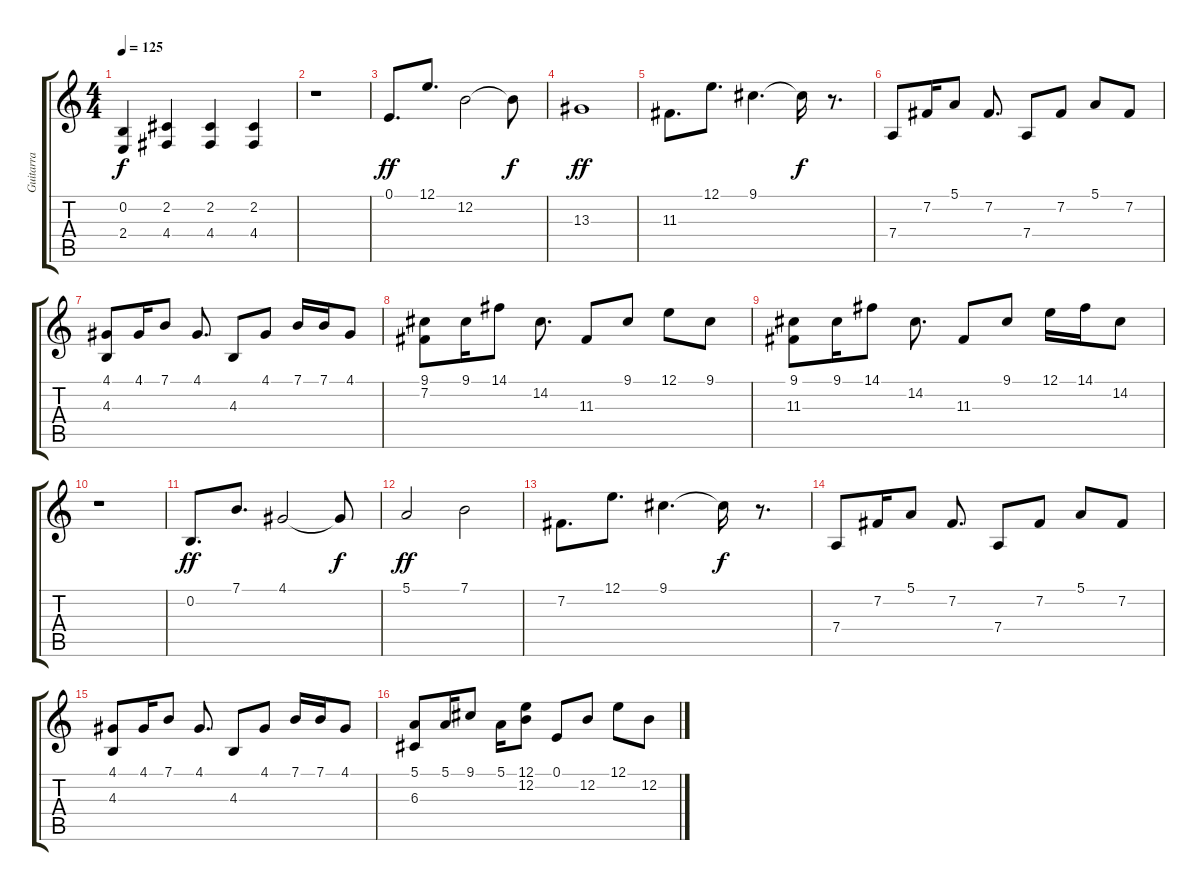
\track ("Guitarra" "Guitarra") {instrument stringensemble1}
\staff {score tabs}
\tuning (E4 B3 G3 D3 A2 E2) {hide}
\ts (4 4)
\tempo 125
\clef g2
\ks c
(0.2 2.4).4{dy f} (2.2 4.4).4 (2.2 4.4).4 (2.2 4.4).4 |
r.1 |
0.1.8{d dy ff instrument electricguitarclean} 12.1.8{d} 12.2.2 12.2{t}.8{dy f} |
13.3.1{dy ff} |
11.3.8{d} 12.1.8{d} 9.1.4{d} 9.1{t}.16{dy f} r.8{d} |
7.4.8 7.2.16 5.1.8 7.2.8{d} 7.4.8 7.2.8 5.1.8 7.2.8 |
(4.1 4.3).8 4.1.16 7.1.8 4.1.8{d} 4.3.8 4.1.8 7.1.16 7.1.16 4.1.8 |
(9.1 7.2).8 9.1.16 14.1.8 14.2.8{d} 11.3.8 9.1.8 12.1.8 9.1.8 |
(9.1 11.3).8 9.1.16 14.1.8 14.2.8{d} 11.3.8 9.1.8 12.1.16 14.1.16 14.2.8 |
r.1 |
0.2.8{d dy ff} 7.1.8{d} 4.1.2 4.1{t}.8{dy f} |
5.1.2{dy ff} 7.1.2 |
7.2.8{d} 12.1.8{d} 9.1.4{d} 9.1{t}.16{dy f} r.8{d} |
7.4.8 7.2.16 5.1.8 7.2.8{d} 7.4.8 7.2.8 5.1.8 7.2.8 |
(4.1 4.3).8 4.1.16 7.1.8 4.1.8{d} 4.3.8 4.1.8 7.1.16 7.1.16 4.1.8 |
(5.1 6.3).8 5.1.16 9.1.8 5.1.16 (12.1 12.2).8 0.1.8 12.2.8 12.1.8 12.2.8
